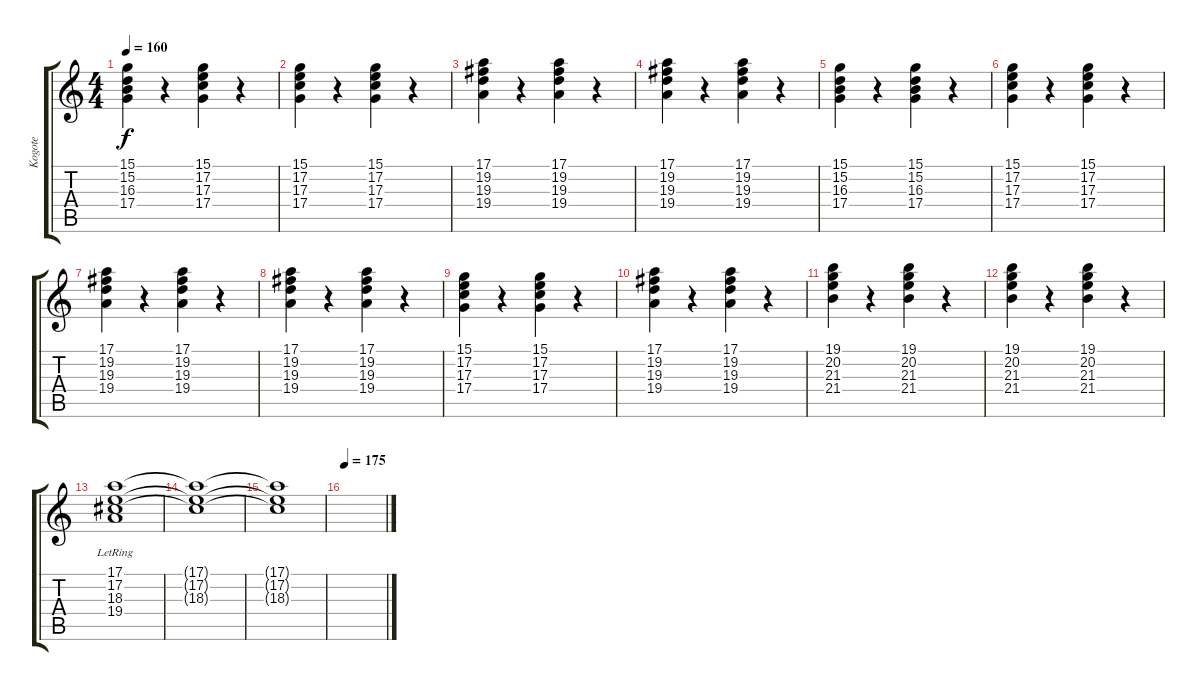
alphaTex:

\track ("Kogote" "Kogote") {instrument drawbarorgan}
\staff {score tabs}
\tuning (E4 B3 G3 D3 A2 E2) {hide}
\ts (4 4)
\tempo 160
\clef g2
\ks c
(15.1 15.2 16.3 17.4).4{dy f} r.4 (15.1 17.2 17.3 17.4).4 r.4 |
(15.1 17.2 17.3 17.4).4 r.4 (15.1 17.2 17.3 17.4).4 r.4 |
(17.1 19.2 19.3 19.4).4 r.4 (17.1 19.2 19.3 19.4).4 r.4 |
(17.1 19.2 19.3 19.4).4 r.4 (17.1 19.2 19.3 19.4).4 r.4 |
(15.1 15.2 16.3 17.4).4 r.4 (15.1 15.2 16.3 17.4).4 r.4 |
(15.1 17.2 17.3 17.4).4 r.4 (15.1 17.2 17.3 17.4).4 r.4 |
(17.1 19.2 19.3 19.4).4 r.4 (17.1 19.2 19.3 19.4).4 r.4 |
(17.1 19.2 19.3 19.4).4 r.4 (17.1 19.2 19.3 19.4).4 r.4 |
(15.1 17.2 17.3 17.4).4 r.4 (15.1 17.2 17.3 17.4).4 r.4 |
(17.1 19.2 19.3 19.4).4 r.4 (17.1 19.2 19.3 19.4).4 r.4 |
(19.1 20.2 21.3 21.4).4 r.4 (19.1 20.2 21.3 21.4).4 r.4 |
(19.1 20.2 21.3 21.4).4 r.4 (19.1 20.2 21.3 21.4).4 r.4 |
(17.1 17.2{lr} 18.3 19.4).1 |
(17.1{t} 17.2{t} 18.3{t}).1 |
(17.1{t} 17.2{t} 18.3{t}).1 |
\tempo 200
\tempo 175
